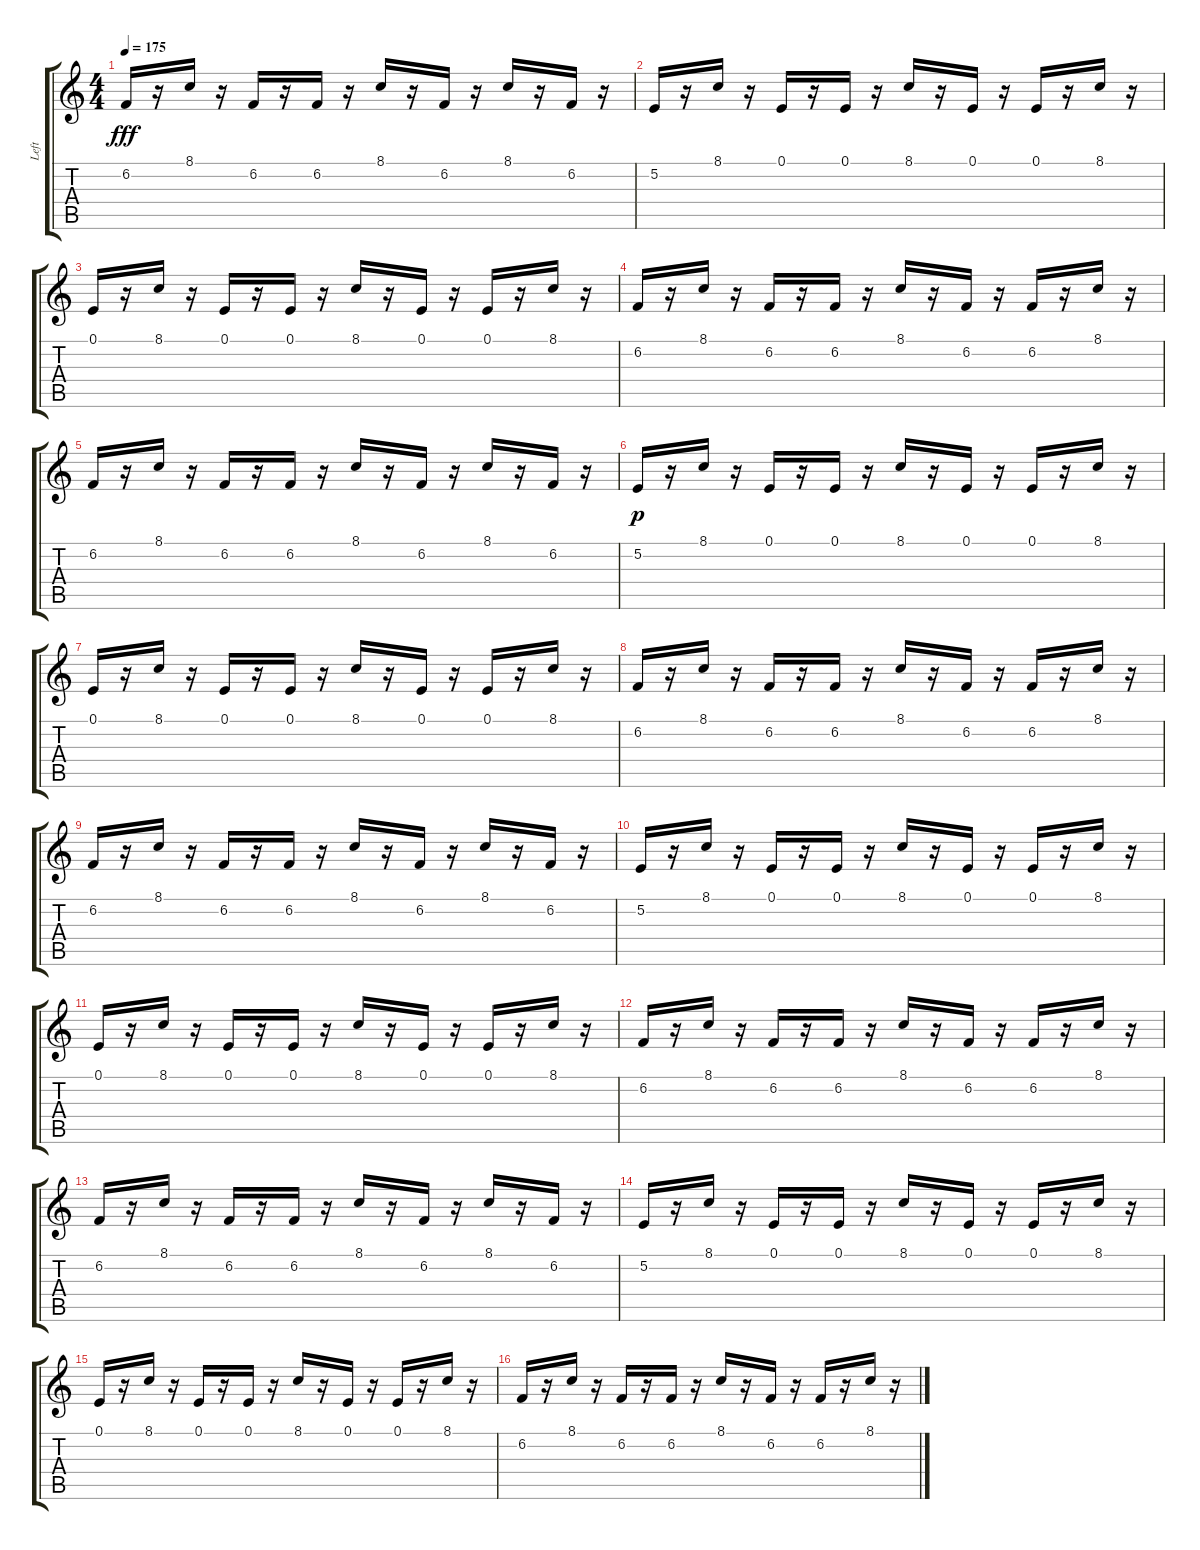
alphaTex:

\track ("Left" "Left") {instrument electricpiano1}
\staff {score tabs}
\tuning (E4 B3 G3 D3 A2 E2) {hide}
\ts (4 4)
\tempo 175
\clef g2
\ks c
6.2.16{dy fff balance 16} r.16 8.1.16{balance 0} r.16 6.2.16{balance 16} r.16 6.2.16{balance 0} r.16 8.1.16{balance 16} r.16 6.2.16{balance 0} r.16 8.1.16{balance 16} r.16 6.2.16{balance 0} r.16 |
5.2.16{balance 16} r.16 8.1.16{balance 0} r.16 0.1.16{balance 16} r.16 0.1.16{balance 0} r.16 8.1.16{balance 16} r.16 0.1.16{balance 0} r.16 0.1.16{balance 16} r.16 8.1.16{balance 0} r.16 |
0.1.16{balance 16} r.16 8.1.16{balance 0} r.16 0.1.16{balance 16} r.16 0.1.16{balance 0} r.16 8.1.16{balance 16} r.16 0.1.16{balance 0} r.16 0.1.16 r.16 8.1.16{balance 16} r.16 |
6.2.16{balance 0} r.16 8.1.16{balance 16} r.16 6.2.16{balance 0} r.16 6.2.16{balance 16} r.16 8.1.16{balance 0} r.16 6.2.16{balance 16} r.16 6.2.16{balance 0} r.16 8.1.16{balance 16} r.16 |
6.2.16{balance 0} r.16 8.1.16{balance 16} r.16 6.2.16{balance 0} r.16 6.2.16{balance 16} r.16 8.1.16{balance 0} r.16 6.2.16{balance 16} r.16 8.1.16{balance 0} r.16 6.2.16{balance 16} r.16 |
5.2.16{dy p balance 0} r.16 8.1.16{balance 16} r.16 0.1.16{balance 0} r.16 0.1.16{balance 16} r.16 8.1.16{balance 0} r.16 0.1.16{balance 16} r.16 0.1.16{balance 0} r.16 8.1.16{balance 16} r.16 |
0.1.16{balance 0} r.16 8.1.16{balance 16} r.16 0.1.16{balance 0} r.16 0.1.16{balance 16} r.16 8.1.16{balance 0} r.16 0.1.16{balance 16} r.16 0.1.16 r.16 8.1.16{balance 0} r.16 |
6.2.16{balance 16} r.16 8.1.16{balance 0} r.16 6.2.16{balance 16} r.16 6.2.16{balance 0} r.16 8.1.16{balance 16} r.16 6.2.16{balance 0} r.16 6.2.16{balance 16} r.16 8.1.16{balance 0} r.16 |
6.2.16{balance 16} r.16 8.1.16{balance 0} r.16 6.2.16{balance 16} r.16 6.2.16{balance 0} r.16 8.1.16{balance 16} r.16 6.2.16{balance 0} r.16 8.1.16{balance 16} r.16 6.2.16{balance 0} r.16 |
5.2.16{balance 16} r.16 8.1.16{balance 0} r.16 0.1.16{balance 16} r.16 0.1.16{balance 0} r.16 8.1.16{balance 16} r.16 0.1.16{balance 0} r.16 0.1.16{balance 16} r.16 8.1.16{balance 0} r.16 |
0.1.16{balance 16} r.16 8.1.16{balance 0} r.16 0.1.16{balance 16} r.16 0.1.16{balance 0} r.16 8.1.16{balance 16} r.16 0.1.16{balance 0} r.16 0.1.16 r.16 8.1.16{balance 16} r.16 |
6.2.16{balance 0} r.16 8.1.16{balance 16} r.16 6.2.16{balance 0} r.16 6.2.16{balance 16} r.16 8.1.16{balance 0} r.16 6.2.16{balance 16} r.16 6.2.16{balance 0} r.16 8.1.16{balance 16} r.16 |
6.2.16{balance 0} r.16 8.1.16{balance 16} r.16 6.2.16{balance 0} r.16 6.2.16{balance 16} r.16 8.1.16{balance 0} r.16 6.2.16{balance 16} r.16 8.1.16{balance 0} r.16 6.2.16{balance 16} r.16 |
5.2.16{balance 0} r.16 8.1.16{balance 16} r.16 0.1.16{balance 0} r.16 0.1.16{balance 16} r.16 8.1.16{balance 0} r.16 0.1.16{balance 16} r.16 0.1.16{balance 0} r.16 8.1.16{balance 16} r.16 |
0.1.16{balance 0} r.16 8.1.16{balance 16} r.16 0.1.16{balance 0} r.16 0.1.16{balance 16} r.16 8.1.16{balance 0} r.16 0.1.16{balance 16} r.16 0.1.16 r.16 8.1.16{balance 0} r.16 |
6.2.16{balance 16} r.16 8.1.16{balance 0} r.16 6.2.16{balance 16} r.16 6.2.16{balance 0} r.16 8.1.16{balance 16} r.16 6.2.16{balance 0} r.16 6.2.16{balance 16} r.16 8.1.16{balance 0} r.16
